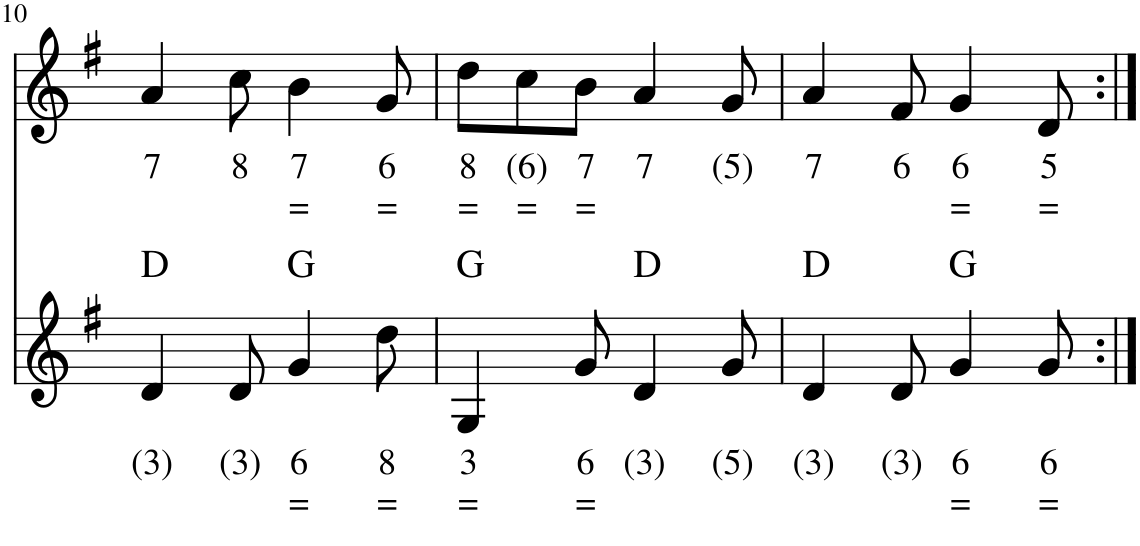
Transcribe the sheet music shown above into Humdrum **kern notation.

**kern	**text	**text	**harte	**kern	**text	**text
*part2	*part2	*part2	*part2	*part1	*part1	*part1
*staff2	*staff2	*staff2	*	*staff1	*staff1	*staff1
*I"Stem	*	*	*	*I"Stem	*	*
!!LO:PB:g=z
*clefG2	*	*	*	*clefG2	*	*
*k[f#]	*	*	*	*k[f#]	*	*
*M6/8	*	*	*	*M6/8	*	*
=10	=10	=10	=10	=10	=10	=10
!	!LO:LY:b	!	!	!	!LO:LY:b	!
4d/	(3)	.	D:maj	4a/	7	.
!	!LO:LY:b	!	!	!	!LO:LY:b	!
8d/	(3)	.	.	8cc\	8	.
!	!LO:LY:b	!LO:LY:b	!	!	!LO:LY:b	!LO:LY:b
4g/	6	=	G:maj	4b\	7	=
!	!LO:LY:b	!LO:LY:b	!	!	!LO:LY:b	!LO:LY:b
8dd\	8	=	.	8g/	6	=
=11	=11	=11	=11	=11	=11	=11
!	!LO:LY:b	!LO:LY:b	!	!	!LO:LY:b	!LO:LY:b
4G/	3	=	G:maj	8dd\L	8	=
!	!	!	!	!	!LO:LY:b	!LO:LY:b
.	.	.	.	8cc\	(6)	=
!	!LO:LY:b	!LO:LY:b	!	!	!LO:LY:b	!LO:LY:b
8g/	6	=	.	8b\J	7	=
!	!LO:LY:b	!	!	!	!LO:LY:b	!
4d/	(3)	.	D:maj	4a/	7	.
!	!LO:LY:b	!	!	!	!LO:LY:b	!
8g/	(5)	.	.	8g/	(5)	.
=12	=12	=12	=12	=12	=12	=12
!	!LO:LY:b	!	!	!	!LO:LY:b	!
4d/	(3)	.	D:maj	4a/	7	.
!	!LO:LY:b	!	!	!	!LO:LY:b	!
8d/	(3)	.	.	8f#/	6	.
!	!LO:LY:b	!LO:LY:b	!	!	!LO:LY:b	!LO:LY:b
4g/	6	=	G:maj	4g/	6	=
!	!LO:LY:b	!LO:LY:b	!	!	!LO:LY:b	!LO:LY:b
8g/	6	=	.	8d/	5	=
=:|!	=:|!	=:|!	=:|!	=:|!	=:|!	=:|!
*-	*-	*-	*-	*-	*-	*-
